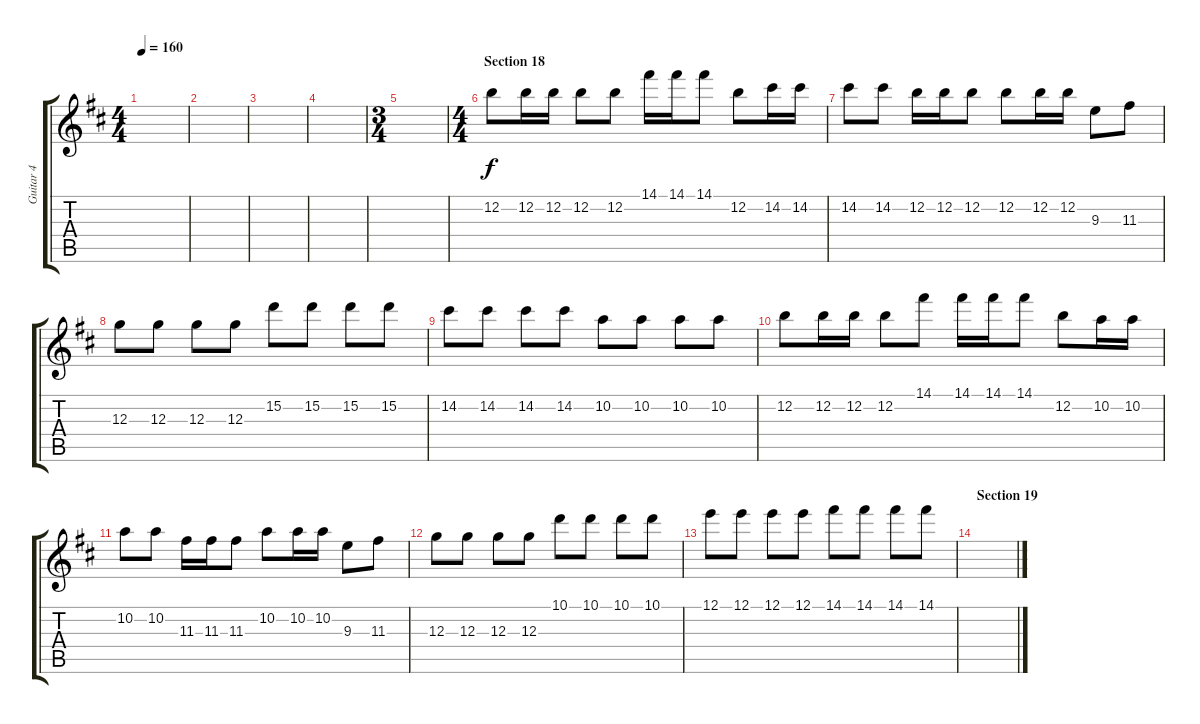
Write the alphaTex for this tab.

\track ("Guitar 4" "Guitar 4") {instrument distortionguitar}
\staff {score tabs}
\tuning (E4 B3 G3 D3 A2 E2) {hide}
\ts (4 4)
\tempo 160
\clef g2
\ks bminor
|
|
|
|
\ts (3 4)
|
\ts (4 4)
\section ("" "Section 18")
12.2.8 12.2.16 12.2.16 12.2.8 12.2.8 14.1.16 14.1.16 14.1.8 12.2.8 14.2.16 14.2.16 |
14.2.8 14.2.8 12.2.16 12.2.16 12.2.8 12.2.8 12.2.16 12.2.16 9.3.8 11.3.8 |
12.3.8 12.3.8 12.3.8 12.3.8 15.2.8 15.2.8 15.2.8 15.2.8 |
14.2.8 14.2.8 14.2.8 14.2.8 10.2.8 10.2.8 10.2.8 10.2.8 |
12.2.8 12.2.16 12.2.16 12.2.8 14.1.8 14.1.16 14.1.16 14.1.8 12.2.8 10.2.16 10.2.16 |
10.2.8 10.2.8 11.3.16 11.3.16 11.3.8 10.2.8 10.2.16 10.2.16 9.3.8 11.3.8 |
12.3.8 12.3.8 12.3.8 12.3.8 10.1.8 10.1.8 10.1.8 10.1.8 |
12.1.8 12.1.8 12.1.8 12.1.8 14.1.8 14.1.8 14.1.8 14.1.8 |
\section ("" "Section 19")
